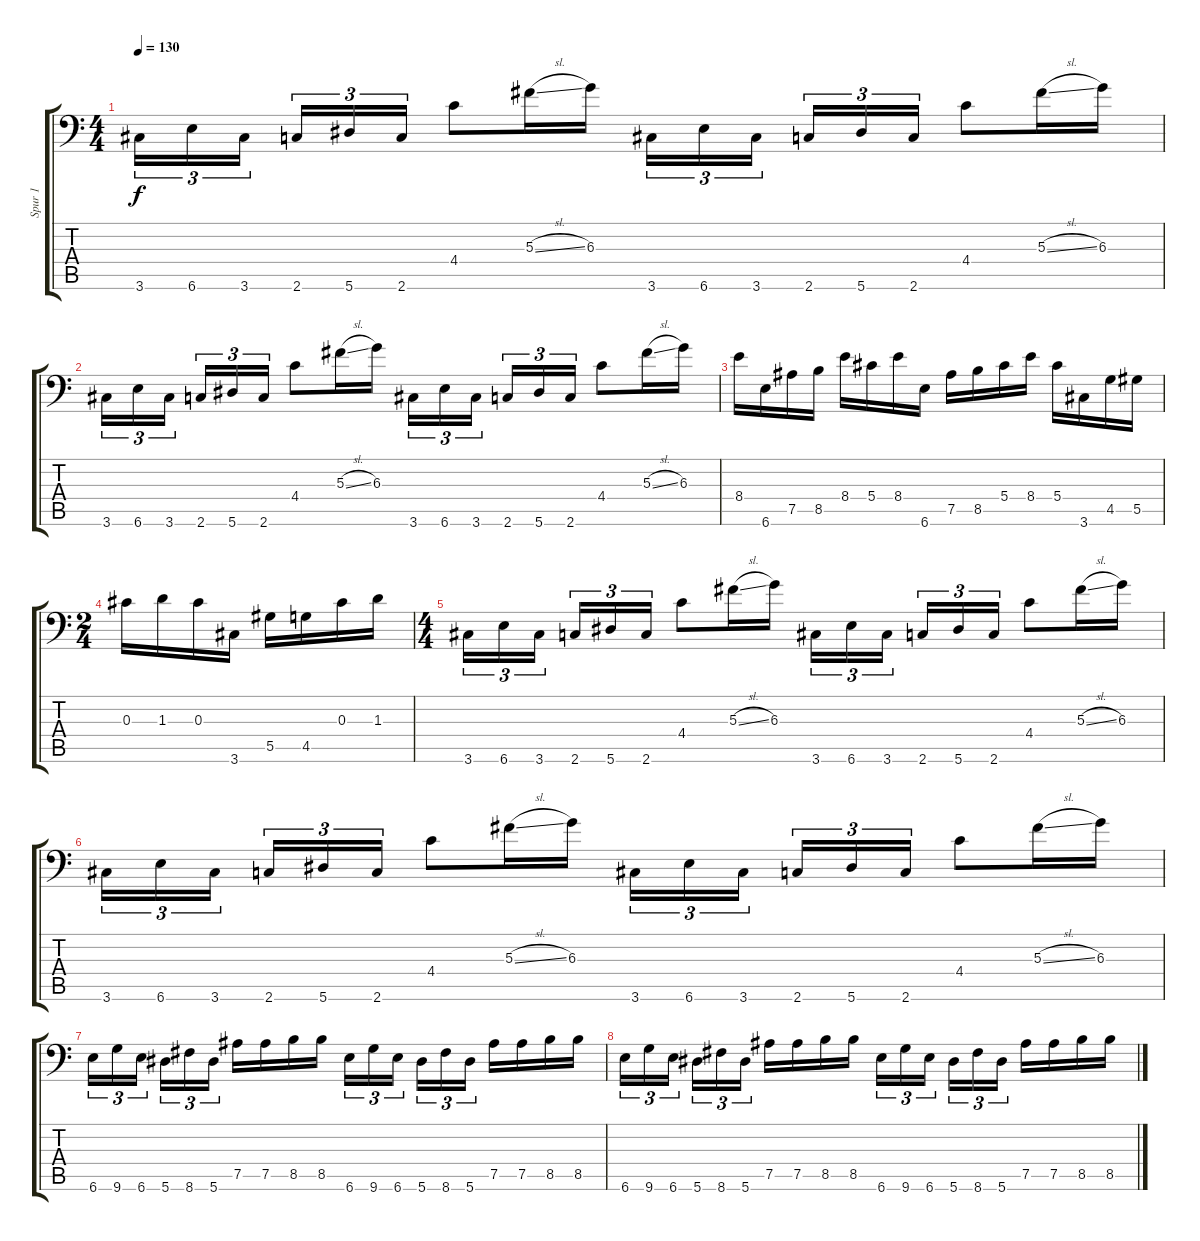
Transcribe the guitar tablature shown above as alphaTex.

\track ("Spur 1" "Spur 1") {instrument distortionguitar}
\staff {score tabs}
\tuning (Bb3 F3 Db3 Ab2 Eb2 Bb1) {hide}
\ts (4 4)
\tempo 130
\clef f4
\ks c
3.6.16{tu (3 2) dy f} 6.6.16{tu (3 2)} 3.6.16{tu (3 2)} 2.6.16{tu (3 2)} 5.6.16{tu (3 2)} 2.6.16{tu (3 2)} 4.4.8 5.3{sl}.16 6.3.16 3.6.16{tu (3 2)} 6.6.16{tu (3 2)} 3.6.16{tu (3 2)} 2.6.16{tu (3 2)} 5.6.16{tu (3 2)} 2.6.16{tu (3 2)} 4.4.8 5.3{sl}.16 6.3.16 |
3.6.16{tu (3 2)} 6.6.16{tu (3 2)} 3.6.16{tu (3 2)} 2.6.16{tu (3 2)} 5.6.16{tu (3 2)} 2.6.16{tu (3 2)} 4.4.8 5.3{sl}.16 6.3.16 3.6.16{tu (3 2)} 6.6.16{tu (3 2)} 3.6.16{tu (3 2)} 2.6.16{tu (3 2)} 5.6.16{tu (3 2)} 2.6.16{tu (3 2)} 4.4.8 5.3{sl}.16 6.3.16 |
8.4.16 6.6.16 7.5.16 8.5.16 8.4.16 5.4.16 8.4.16 6.6.16 7.5.16 8.5.16 5.4.16 8.4.16 5.4.16 3.6.16 4.5.16 5.5.16 |
\ts (2 4)
0.3.16 1.3.16 0.3.16 3.6.16 5.5.16 4.5.16 0.3.16 1.3.16 |
\ts (4 4)
3.6.16{tu (3 2)} 6.6.16{tu (3 2)} 3.6.16{tu (3 2)} 2.6.16{tu (3 2)} 5.6.16{tu (3 2)} 2.6.16{tu (3 2)} 4.4.8 5.3{sl}.16 6.3.16 3.6.16{tu (3 2)} 6.6.16{tu (3 2)} 3.6.16{tu (3 2)} 2.6.16{tu (3 2)} 5.6.16{tu (3 2)} 2.6.16{tu (3 2)} 4.4.8 5.3{sl}.16 6.3.16 |
3.6.16{tu (3 2)} 6.6.16{tu (3 2)} 3.6.16{tu (3 2)} 2.6.16{tu (3 2)} 5.6.16{tu (3 2)} 2.6.16{tu (3 2)} 4.4.8 5.3{sl}.16 6.3.16 3.6.16{tu (3 2)} 6.6.16{tu (3 2)} 3.6.16{tu (3 2)} 2.6.16{tu (3 2)} 5.6.16{tu (3 2)} 2.6.16{tu (3 2)} 4.4.8 5.3{sl}.16 6.3.16 |
6.6.16{tu (3 2)} 9.6.16{tu (3 2)} 6.6.16{tu (3 2)} 5.6.16{tu (3 2)} 8.6.16{tu (3 2)} 5.6.16{tu (3 2)} 7.5.16 7.5.16 8.5.16 8.5.16 6.6.16{tu (3 2)} 9.6.16{tu (3 2)} 6.6.16{tu (3 2)} 5.6.16{tu (3 2)} 8.6.16{tu (3 2)} 5.6.16{tu (3 2)} 7.5.16 7.5.16 8.5.16 8.5.16 |
6.6.16{tu (3 2)} 9.6.16{tu (3 2)} 6.6.16{tu (3 2)} 5.6.16{tu (3 2)} 8.6.16{tu (3 2)} 5.6.16{tu (3 2)} 7.5.16 7.5.16 8.5.16 8.5.16 6.6.16{tu (3 2)} 9.6.16{tu (3 2)} 6.6.16{tu (3 2)} 5.6.16{tu (3 2)} 8.6.16{tu (3 2)} 5.6.16{tu (3 2)} 7.5.16 7.5.16 8.5.16 8.5.16
